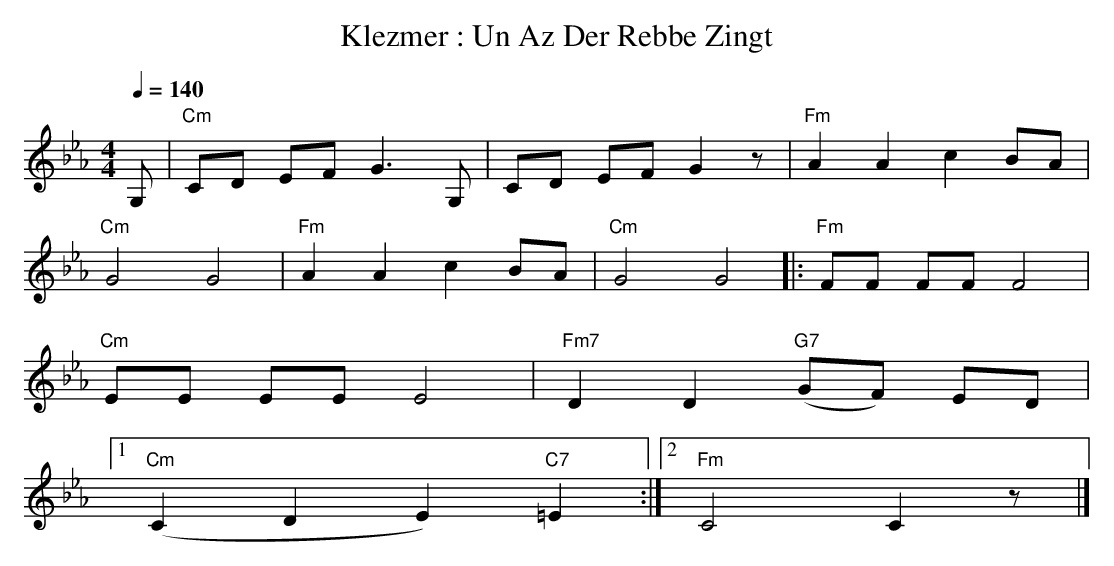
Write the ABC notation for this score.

X:1
T:Klezmer : Un Az Der Rebbe Zingt
M:4/4
L:1/8
Q:1/4=140
K:Cm
G, | "Cm"CD EF G3 G, | CD EF G2 z | "Fm"A2 A2 c2 BA |
"Cm"G4 G4 | "Fm"A2 A2 c2 BA | "Cm"G4 G4 |: "Fm"FF FF F4 |
"Cm"EE EE E4 | "Fm7"D2 D2 "G7"(GF) ED |1
"Cm"(C2 D2 E2) "C7"=E2 :|2 "Fm"C4 C2 z |]
